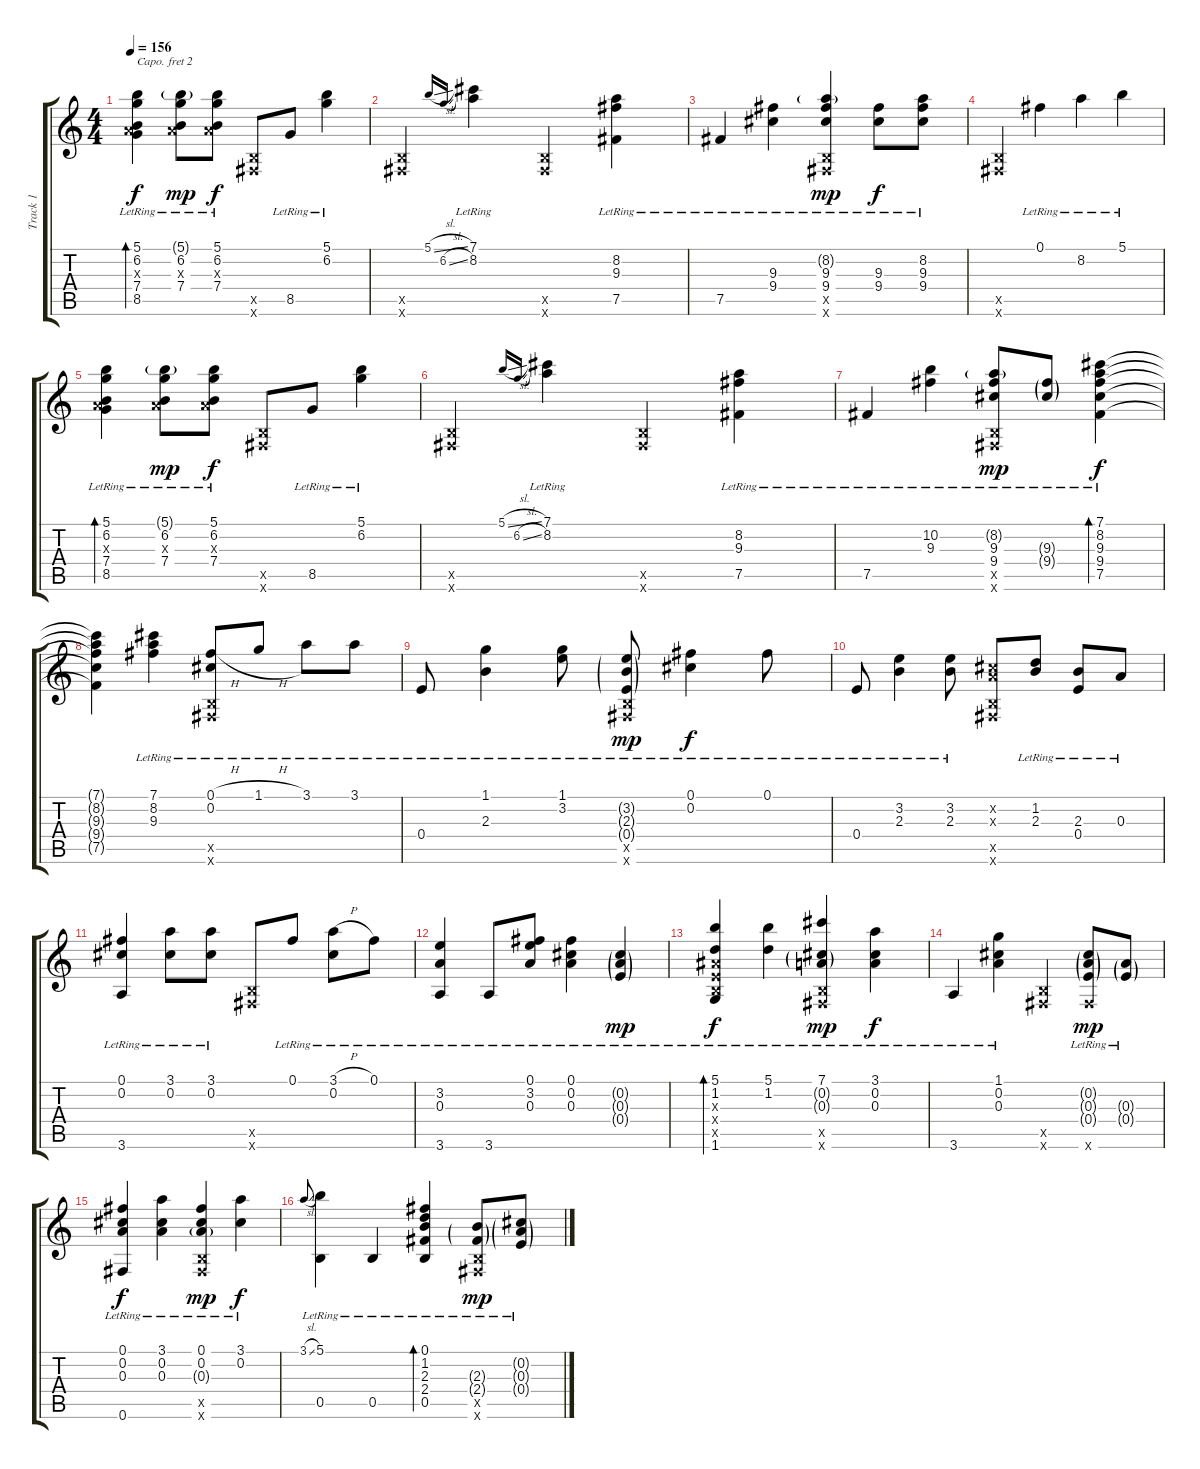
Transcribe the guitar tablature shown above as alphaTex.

\track ("Track 1" "Track 1") {instrument acousticguitarsteel}
\staff {score tabs}
\capo 2
\tuning (E4 B3 G3 D3 A2 E2) {hide}
\ts (4 4)
\tempo 156
\clef g2
\ks c
(5.1{lr} 6.2{lr} 0.3{x} 7.4{lr} 8.5{lr}).4{bd 120 dy f} (5.1{g lr} 6.2{lr} 0.3{x} 7.4{lr}).8{dy mp} (5.1{lr} 6.2{lr} 0.3{x} 7.4{lr}).8{dy f} (0.5{x} 0.6{x}).8 8.5{lr}.8 (5.1{lr} 6.2{lr}).4 |
(0.5{x} 0.6{x}).4 5.1{sl}.16{gr onbeat} 6.2{sl}.16{gr onbeat} (7.1{lr} 8.2{lr}).4 (0.5{x} 0.6{x}).4 (8.2{lr} 9.3{lr} 7.5{lr}).4 |
7.5{lr}.4 (9.3{lr} 9.4{lr}).4 (8.2{g lr} 9.3{lr} 9.4{lr} 0.5{x} 0.6{x}).4{dy mp} (9.3{lr} 9.4{lr}).8{dy f} (8.2{lr} 9.3{lr} 9.4{lr}).8 |
(0.5{x} 0.6{x}).4 0.1{lr}.4 8.2{lr}.4 5.1{lr}.4 |
(5.1{lr} 6.2{lr} 0.3{x} 7.4{lr} 8.5{lr}).4{bd 120} (5.1{g lr} 6.2{lr} 0.3{x} 7.4{lr}).8{dy mp} (5.1{lr} 6.2{lr} 0.3{x} 7.4{lr}).8{dy f} (0.5{x} 0.6{x}).8 8.5{lr}.8 (5.1{lr} 6.2{lr}).4 |
(0.5{x} 0.6{x}).4 5.1{sl}.16{gr onbeat} 6.2{sl}.16{gr onbeat} (7.1{lr} 8.2{lr}).4 (0.5{x} 0.6{x}).4 (8.2{lr} 9.3{lr} 7.5{lr}).4 |
7.5{lr}.4 (10.2{lr} 9.3{lr}).4 (8.2{g lr} 9.3{lr} 9.4{lr} 0.5{x} 0.6{x}).8{dy mp} (9.3{g lr} 9.4{g lr}).8 (7.1{lr} 8.2{lr} 9.3{lr} 9.4{lr} 7.5{lr}).4{bd 120 dy f} |
(7.1{t} 8.2{t} 9.3{t} 9.4{t} 7.5{t}).4 (7.1{lr} 8.2{lr} 9.3{lr}).4 (0.1{h lr} 0.2{lr} 0.5{x} 0.6{x}).8 1.1{h lr}.8 3.1{lr}.8 3.1{lr}.8 |
0.4{lr}.8 (1.1{lr} 2.3{lr}).4 (1.1{lr} 3.2{lr}).8 (3.2{g lr} 2.3{g lr} 0.4{g lr} 0.5{x} 0.6{x}).8{dy mp} (0.1{lr} 0.2{lr}).4{dy f} 0.1{lr}.8 |
0.4{lr}.8 (3.2{lr} 2.3{lr}).4 (3.2{lr} 2.3{lr}).8 (0.2{x} 0.3{x} 0.5{x} 0.6{x}).8 (1.2{lr} 2.3{lr}).8 (2.3{lr} 0.4{lr}).8 0.3{lr}.8 |
(0.1{lr} 0.2{lr} 3.6{lr}).4 (3.1{lr} 0.2{lr}).8 (3.1{lr} 0.2{lr}).8 (0.5{x} 0.6{x}).8 0.1{lr}.8 (3.1{h lr} 0.2{lr}).8 0.1{lr}.8 |
(3.2{lr} 0.3{lr} 3.6{lr}).4 3.6{lr}.8 (0.1{lr} 3.2{lr} 0.3{lr}).8 (0.1{lr} 0.2{lr} 0.3{lr}).4 (0.2{g lr} 0.3{g lr} 0.4{g lr}).4{dy mp} |
(5.1{lr} 1.2{lr} 1.3{x} 0.4{x} 0.5{x} 1.6{lr}).4{bd 120 dy f} (5.1{lr} 1.2{lr}).4 (7.1{lr} 0.2{g lr} 0.3{g lr} 0.5{x} 0.6{x}).4{dy mp} (3.1{lr} 0.2{lr} 0.3{lr}).4{dy f} |
3.6{lr}.4 (1.1{lr} 0.2{lr} 0.3{lr}).4 (0.5{x} 0.6{x}).4 (0.2{g lr} 0.3{g lr} 0.4{g lr} 0.6{x}).8{dy mp} (0.3{g lr} 0.4{g lr}).8 |
(0.1{lr} 0.2{lr} 0.3{lr} 0.6{lr}).4{dy f} (3.1{lr} 0.2{lr} 0.3{lr}).4 (0.1{lr} 0.2{lr} 0.3{g lr} 0.5{x} 0.6{x}).4{dy mp} (3.1{lr} 0.2{lr}).4{dy f} |
3.1{sl}.8{gr onbeat} (5.1{lr} 0.5{lr}).4 0.5{lr}.4 (0.1{lr} 1.2{lr} 2.3{lr} 2.4{lr} 0.5{lr}).4{bd 120} (2.3{g lr} 2.4{g lr} 0.5{x} 0.6{x}).8{dy mp} (0.2{g lr} 0.3{g lr} 0.4{g lr}).8
